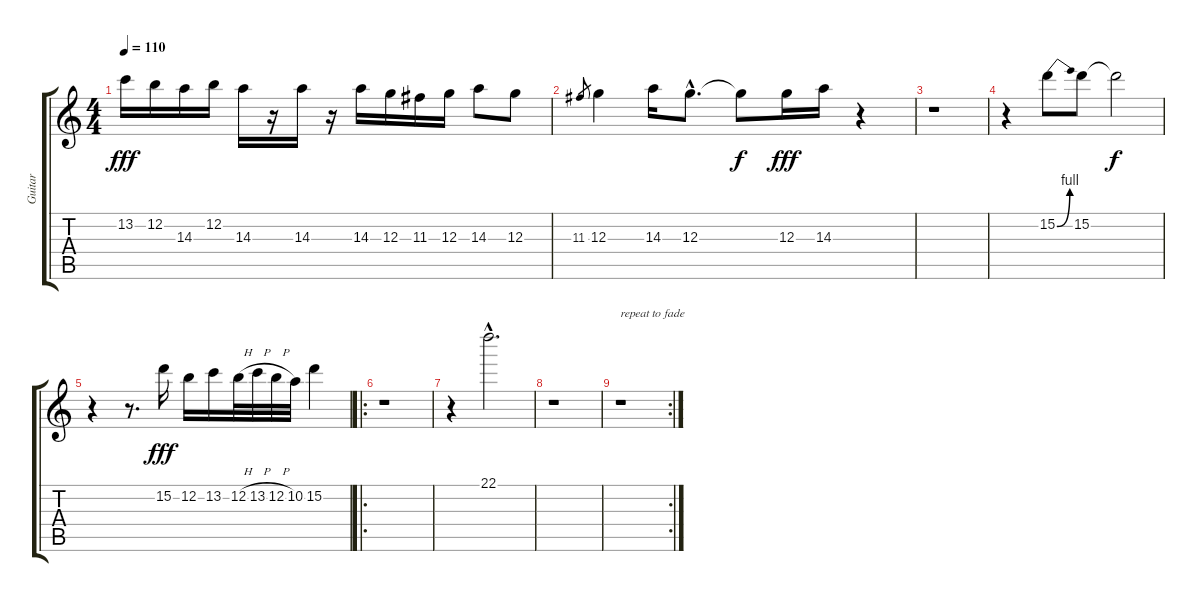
\track ("Guitar" "Guitar") {instrument distortionguitar}
\staff {score tabs}
\tuning (E4 B3 G3 D3 A2 E2) {hide}
\ts (4 4)
\tempo 110
\clef g2
\ks c
13.2.16{dy fff} 12.2.16 14.3.16 12.2.16 14.3.16 r.16 14.3.16 r.16 14.3.16 12.3.16 11.3.16 12.3.16 14.3.8 12.3.8 |
11.3.8{gr} 12.3.4 14.3.16 12.3{hac}.8{d} 12.3{t}.8{dy f} 12.3.16{dy fff} 14.3.16 r.4 |
r.1 |
r.4 15.2{be (bend 0 0 60 4)}.8 15.2.8 15.2{t}.2{dy f} |
r.4 r.8{d} 15.2.16{dy fff} 12.2.16 13.2.16 12.2{h}.32 13.2{h}.32 12.2{h}.32 10.2.32 15.2.4 |
\ro
r.1 |
r.4 22.1{hac}.2{d} |
r.1 |
\rc 2
r.1{txt "repeat to fade"}
